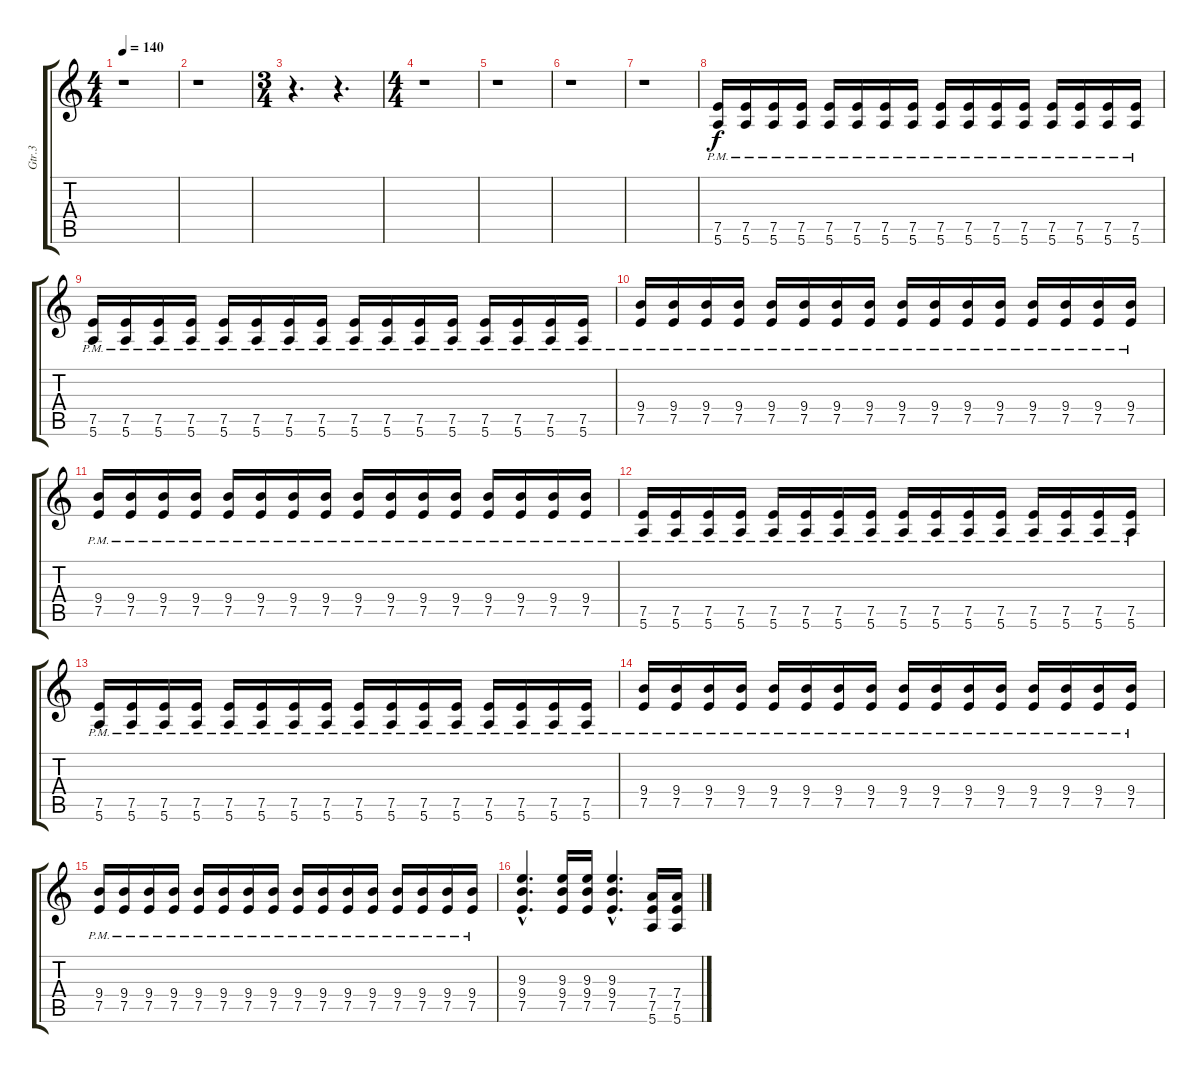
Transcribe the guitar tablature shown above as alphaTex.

\track ("Gtr.3" "Gtr.3") {instrument distortionguitar}
\staff {score tabs}
\tuning (E4 B3 G3 D3 A2 E2) {hide}
\ts (4 4)
\tempo 140
\clef g2
\ks c
r.1{dy f} |
r.1 |
\ts (3 4)
r.4{d} r.4{d} |
\ts (4 4)
r.1 |
r.1 |
r.1 |
r.1 |
(7.5{pm} 5.6{pm}).16 (7.5{pm} 5.6{pm}).16 (7.5{pm} 5.6{pm}).16 (7.5{pm} 5.6{pm}).16 (7.5{pm} 5.6{pm}).16 (7.5{pm} 5.6{pm}).16 (7.5{pm} 5.6{pm}).16 (7.5{pm} 5.6{pm}).16 (7.5{pm} 5.6{pm}).16 (7.5{pm} 5.6{pm}).16 (7.5{pm} 5.6{pm}).16 (7.5{pm} 5.6{pm}).16 (7.5{pm} 5.6{pm}).16 (7.5{pm} 5.6{pm}).16 (7.5{pm} 5.6{pm}).16 (7.5{pm} 5.6{pm}).16 |
(7.5{pm} 5.6{pm}).16 (7.5{pm} 5.6{pm}).16 (7.5{pm} 5.6{pm}).16 (7.5{pm} 5.6{pm}).16 (7.5{pm} 5.6{pm}).16 (7.5{pm} 5.6{pm}).16 (7.5{pm} 5.6{pm}).16 (7.5{pm} 5.6{pm}).16 (7.5{pm} 5.6{pm}).16 (7.5{pm} 5.6{pm}).16 (7.5{pm} 5.6{pm}).16 (7.5{pm} 5.6{pm}).16 (7.5{pm} 5.6{pm}).16 (7.5{pm} 5.6{pm}).16 (7.5{pm} 5.6{pm}).16 (7.5{pm} 5.6{pm}).16 |
(9.4{pm} 7.5{pm}).16 (9.4{pm} 7.5{pm}).16 (9.4{pm} 7.5{pm}).16 (9.4{pm} 7.5{pm}).16 (9.4{pm} 7.5{pm}).16 (9.4{pm} 7.5{pm}).16 (9.4{pm} 7.5{pm}).16 (9.4{pm} 7.5{pm}).16 (9.4{pm} 7.5{pm}).16 (9.4{pm} 7.5{pm}).16 (9.4{pm} 7.5{pm}).16 (9.4{pm} 7.5{pm}).16 (9.4{pm} 7.5{pm}).16 (9.4{pm} 7.5{pm}).16 (9.4{pm} 7.5{pm}).16 (9.4{pm} 7.5{pm}).16 |
(9.4{pm} 7.5{pm}).16 (9.4{pm} 7.5{pm}).16 (9.4{pm} 7.5{pm}).16 (9.4{pm} 7.5{pm}).16 (9.4{pm} 7.5{pm}).16 (9.4{pm} 7.5{pm}).16 (9.4{pm} 7.5{pm}).16 (9.4{pm} 7.5{pm}).16 (9.4{pm} 7.5{pm}).16 (9.4{pm} 7.5{pm}).16 (9.4{pm} 7.5{pm}).16 (9.4{pm} 7.5{pm}).16 (9.4{pm} 7.5{pm}).16 (9.4{pm} 7.5{pm}).16 (9.4{pm} 7.5{pm}).16 (9.4{pm} 7.5{pm}).16 |
(7.5{pm} 5.6{pm}).16 (7.5{pm} 5.6{pm}).16 (7.5{pm} 5.6{pm}).16 (7.5{pm} 5.6{pm}).16 (7.5{pm} 5.6{pm}).16 (7.5{pm} 5.6{pm}).16 (7.5{pm} 5.6{pm}).16 (7.5{pm} 5.6{pm}).16 (7.5{pm} 5.6{pm}).16 (7.5{pm} 5.6{pm}).16 (7.5{pm} 5.6{pm}).16 (7.5{pm} 5.6{pm}).16 (7.5{pm} 5.6{pm}).16 (7.5{pm} 5.6{pm}).16 (7.5{pm} 5.6{pm}).16 (7.5{pm} 5.6{pm}).16 |
(7.5{pm} 5.6{pm}).16 (7.5{pm} 5.6{pm}).16 (7.5{pm} 5.6{pm}).16 (7.5{pm} 5.6{pm}).16 (7.5{pm} 5.6{pm}).16 (7.5{pm} 5.6{pm}).16 (7.5{pm} 5.6{pm}).16 (7.5{pm} 5.6{pm}).16 (7.5{pm} 5.6{pm}).16 (7.5{pm} 5.6{pm}).16 (7.5{pm} 5.6{pm}).16 (7.5{pm} 5.6{pm}).16 (7.5{pm} 5.6{pm}).16 (7.5{pm} 5.6{pm}).16 (7.5{pm} 5.6{pm}).16 (7.5{pm} 5.6{pm}).16 |
(9.4{pm} 7.5{pm}).16 (9.4{pm} 7.5{pm}).16 (9.4{pm} 7.5{pm}).16 (9.4{pm} 7.5{pm}).16 (9.4{pm} 7.5{pm}).16 (9.4{pm} 7.5{pm}).16 (9.4{pm} 7.5{pm}).16 (9.4{pm} 7.5{pm}).16 (9.4{pm} 7.5{pm}).16 (9.4{pm} 7.5{pm}).16 (9.4{pm} 7.5{pm}).16 (9.4{pm} 7.5{pm}).16 (9.4{pm} 7.5{pm}).16 (9.4{pm} 7.5{pm}).16 (9.4{pm} 7.5{pm}).16 (9.4{pm} 7.5{pm}).16 |
(9.4{pm} 7.5{pm}).16 (9.4{pm} 7.5{pm}).16 (9.4{pm} 7.5{pm}).16 (9.4{pm} 7.5{pm}).16 (9.4{pm} 7.5{pm}).16 (9.4{pm} 7.5{pm}).16 (9.4{pm} 7.5{pm}).16 (9.4{pm} 7.5{pm}).16 (9.4{pm} 7.5{pm}).16 (9.4{pm} 7.5{pm}).16 (9.4{pm} 7.5{pm}).16 (9.4{pm} 7.5{pm}).16 (9.4{pm} 7.5{pm}).16 (9.4{pm} 7.5{pm}).16 (9.4{pm} 7.5{pm}).16 (9.4{pm} 7.5{pm}).16 |
(9.3{hac} 9.4{hac} 7.5{hac}).4{d} (9.3 9.4 7.5).16 (9.3 9.4 7.5).16 (9.3{hac} 9.4{hac} 7.5{hac}).4{d} (7.4 7.5 5.6).16 (7.4 7.5 5.6).16
